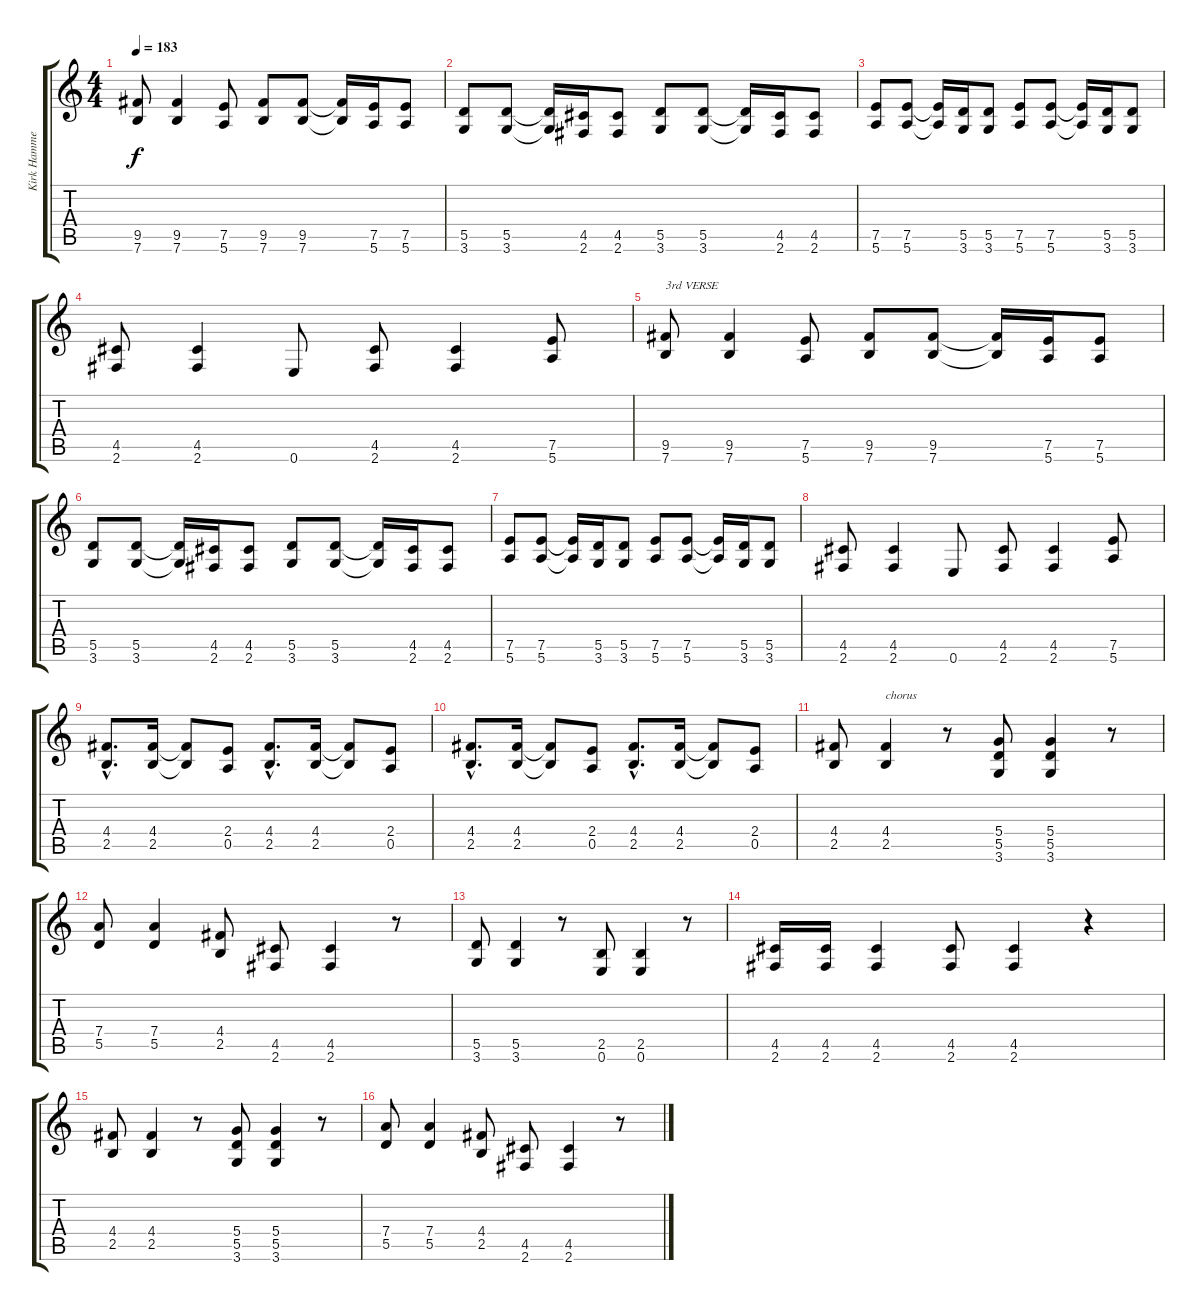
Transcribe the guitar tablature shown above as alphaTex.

\track ("Kirk Hammett" "Kirk Hamme") {instrument distortionguitar}
\staff {score tabs}
\tuning (E4 B3 G3 D3 A2 E2) {hide}
\ts (4 4)
\tempo 183
\clef g2
\ks c
(9.5 7.6).8{dy f} (9.5 7.6).4 (7.5 5.6).8 (9.5 7.6).8 (9.5 7.6).8 (9.5{t} 7.6{t}).16 (7.5 5.6).16 (7.5 5.6).8 |
(5.5 3.6).8 (5.5 3.6).8 (5.5{t} 3.6{t}).16 (4.5 2.6).16 (4.5 2.6).8 (5.5 3.6).8 (5.5 3.6).8 (5.5{t} 3.6{t}).16 (4.5 2.6).16 (4.5 2.6).8 |
(7.5 5.6).8 (7.5 5.6).8 (7.5{t} 5.6{t}).16 (5.5 3.6).16 (5.5 3.6).8 (7.5 5.6).8 (7.5 5.6).8 (7.5{t} 5.6{t}).16 (5.5 3.6).16 (5.5 3.6).8 |
(4.5 2.6).8 (4.5 2.6).4 0.6.8 (4.5 2.6).8 (4.5 2.6).4 (7.5 5.6).8 |
(9.5 7.6).8{txt "3rd VERSE"} (9.5 7.6).4 (7.5 5.6).8 (9.5 7.6).8 (9.5 7.6).8 (9.5{t} 7.6{t}).16 (7.5 5.6).16 (7.5 5.6).8 |
(5.5 3.6).8 (5.5 3.6).8 (5.5{t} 3.6{t}).16 (4.5 2.6).16 (4.5 2.6).8 (5.5 3.6).8 (5.5 3.6).8 (5.5{t} 3.6{t}).16 (4.5 2.6).16 (4.5 2.6).8 |
(7.5 5.6).8 (7.5 5.6).8 (7.5{t} 5.6{t}).16 (5.5 3.6).16 (5.5 3.6).8 (7.5 5.6).8 (7.5 5.6).8 (7.5{t} 5.6{t}).16 (5.5 3.6).16 (5.5 3.6).8 |
(4.5 2.6).8 (4.5 2.6).4 0.6.8 (4.5 2.6).8 (4.5 2.6).4 (7.5 5.6).8 |
(4.4{hac} 2.5{hac}).8{d} (4.4 2.5).16 (4.4{t} 2.5{t}).8 (2.4 0.5).8 (4.4{hac} 2.5{hac}).8{d} (4.4 2.5).16 (4.4{t} 2.5{t}).8 (2.4 0.5).8 |
(4.4{hac} 2.5{hac}).8{d} (4.4 2.5).16 (4.4{t} 2.5{t}).8 (2.4 0.5).8 (4.4{hac} 2.5{hac}).8{d} (4.4 2.5).16 (4.4{t} 2.5{t}).8 (2.4 0.5).8 |
(4.4 2.5).8 (4.4 2.5).4{txt "chorus"} r.8 (5.4 5.5 3.6).8 (5.4 5.5 3.6).4 r.8 |
(7.4 5.5).8 (7.4 5.5).4 (4.4 2.5).8 (4.5 2.6).8 (4.5 2.6).4 r.8 |
(5.5 3.6).8 (5.5 3.6).4 r.8 (2.5 0.6).8 (2.5 0.6).4 r.8 |
(4.5 2.6).16 (4.5 2.6).16 (4.5 2.6).4 (4.5 2.6).8 (4.5 2.6).4 r.4 |
(4.4 2.5).8 (4.4 2.5).4 r.8 (5.4 5.5 3.6).8 (5.4 5.5 3.6).4 r.8 |
(7.4 5.5).8 (7.4 5.5).4 (4.4 2.5).8 (4.5 2.6).8 (4.5 2.6).4 r.8
